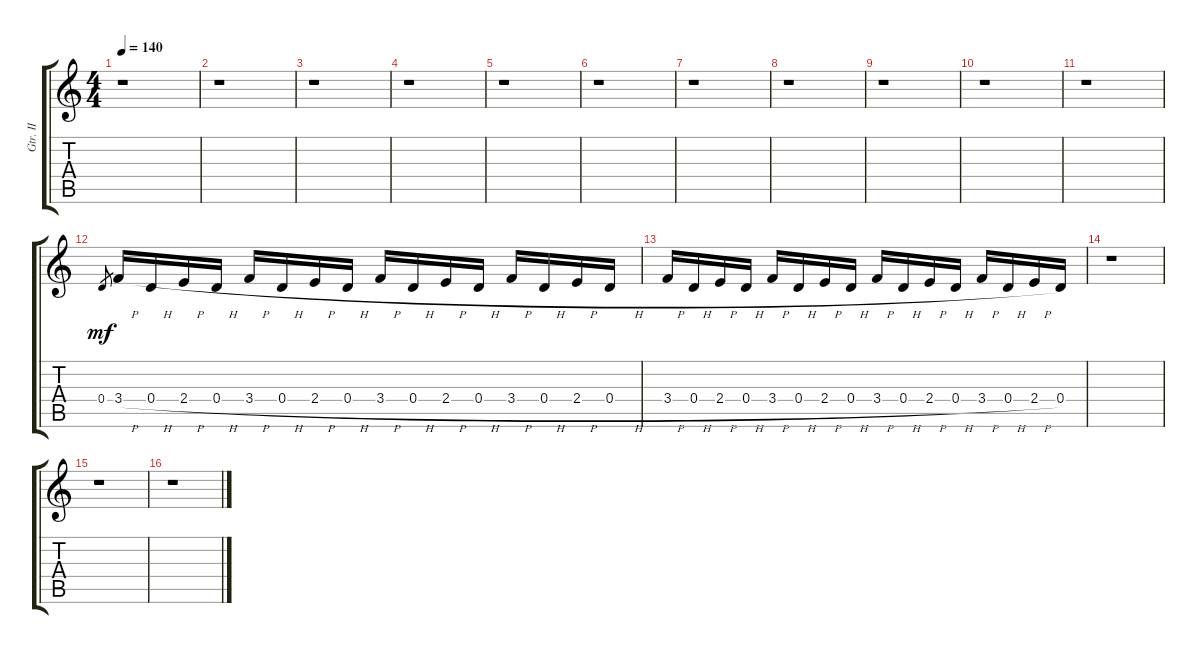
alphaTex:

\track ("Gtr. II" "Gtr. II") {instrument acousticguitarsteel}
\staff {score tabs}
\tuning (E4 B3 G3 D3 A2 E2) {hide}
\ts (4 4)
\tempo 140
\clef g2
\ks c
r.1{dy ppp} |
r.1 |
r.1 |
r.1 |
r.1 |
r.1 |
r.1 |
r.1 |
r.1 |
r.1 |
r.1 |
0.4.8{gr dy mf} 3.4{h}.16{instrument overdrivenguitar} 0.4{h}.16 2.4{h}.16 0.4{h}.16 3.4{h}.16 0.4{h}.16 2.4{h}.16 0.4{h}.16 3.4{h}.16 0.4{h}.16 2.4{h}.16 0.4{h}.16 3.4{h}.16 0.4{h}.16 2.4{h}.16 0.4{h}.16 |
3.4{h}.16 0.4{h}.16 2.4{h}.16 0.4{h}.16 3.4{h}.16 0.4{h}.16 2.4{h}.16 0.4{h}.16 3.4{h}.16 0.4{h}.16 2.4{h}.16 0.4{h}.16 3.4{h}.16 0.4{h}.16 2.4{h}.16 0.4.16 |
r.1 |
r.1 |
r.1
